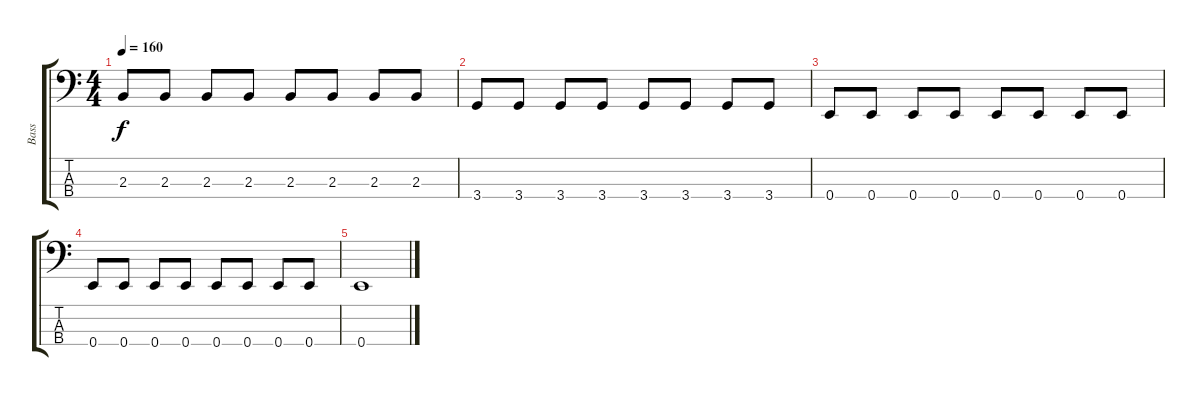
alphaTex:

\track ("Bass                " "Bass      ") {instrument electricbassfinger}
\staff {score tabs}
\tuning (G2 D2 A1 E1) {hide}
\ts (4 4)
\tempo 160
\clef f4
\ks c
2.3.8{dy f} 2.3.8 2.3.8 2.3.8 2.3.8 2.3.8 2.3.8 2.3.8 |
3.4.8 3.4.8 3.4.8 3.4.8 3.4.8 3.4.8 3.4.8 3.4.8 |
0.4.8 0.4.8 0.4.8 0.4.8 0.4.8 0.4.8 0.4.8 0.4.8 |
0.4.8 0.4.8 0.4.8 0.4.8 0.4.8 0.4.8 0.4.8 0.4.8 |
0.4.1
